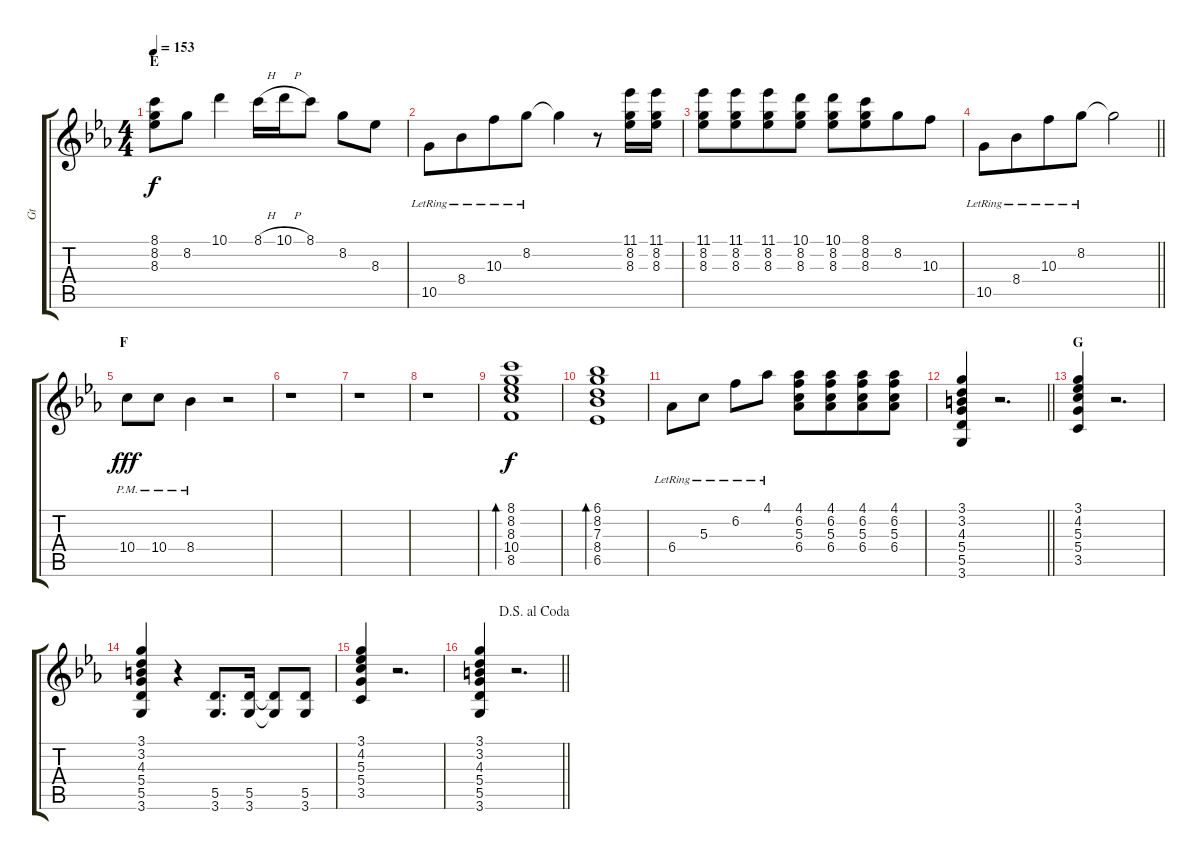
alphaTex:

\track ("Gt" "Gt") {instrument electricguitarclean}
\staff {score tabs}
\tuning (E4 B3 G3 D3 A2 E2) {hide}
\ts (4 4)
\section ("" "E")
\tempo 153
\clef g2
\ks cminor
(8.1 8.2 8.3).8{dy f} 8.2.8 10.1.4 8.1{h}.16 10.1{h}.16 8.1.8 8.2.8 8.3.8 |
10.5{lr}.8 8.4{lr}.8{beam merge} 10.3{lr}.8 8.2{lr}.8 8.2{t}.4 r.8 (11.1 8.2 8.3).16 (11.1 8.2 8.3).16 |
(11.1 8.2 8.3).8 (11.1 8.2 8.3).8{beam merge} (11.1 8.2 8.3).8 (10.1 8.2 8.3).8 (10.1 8.2 8.3).8 (8.1 8.2 8.3).8{beam merge} 8.2.8 10.3.8 |
\barLineRight lightlight
10.5{lr}.8 8.4{lr}.8{beam merge} 10.3{lr}.8 8.2{lr}.8 8.2{t}.2 |
\section ("" "F")
10.4{pm}.8{dy fff} 10.4{pm}.8 8.4{pm}.4 r.2 |
r.1 |
r.1 |
r.1 |
(8.1 8.2 8.3 10.4 8.5).1{bd 240 dy f} |
(6.1 8.2 7.3 8.4 6.5).1{bd 240} |
6.4{lr}.8 5.3{lr}.8 6.2{lr}.8 4.1{lr}.8 (4.1 6.2 5.3 6.4).8 (4.1 6.2 5.3 6.4).8{beam merge} (4.1 6.2 5.3 6.4).8 (4.1 6.2 5.3 6.4).8 |
\barLineRight lightlight
(3.1 3.2 4.3 5.4 5.5 3.6).4 r.2{d} |
\section ("" "G")
(3.1 4.2 5.3 5.4 3.5).4 r.2{d} |
(3.1 3.2 4.3 5.4 5.5 3.6).4 r.4 (5.5 3.6).8{d} (5.5 3.6).16 (5.5{t} 3.6{t}).8 (5.5 3.6).8 |
(3.1 4.2 5.3 5.4 3.5).4 r.2{d} |
\jump dalsegnoalcoda
\barLineRight lightlight
(3.1 3.2 4.3 5.4 5.5 3.6).4 r.2{d}
